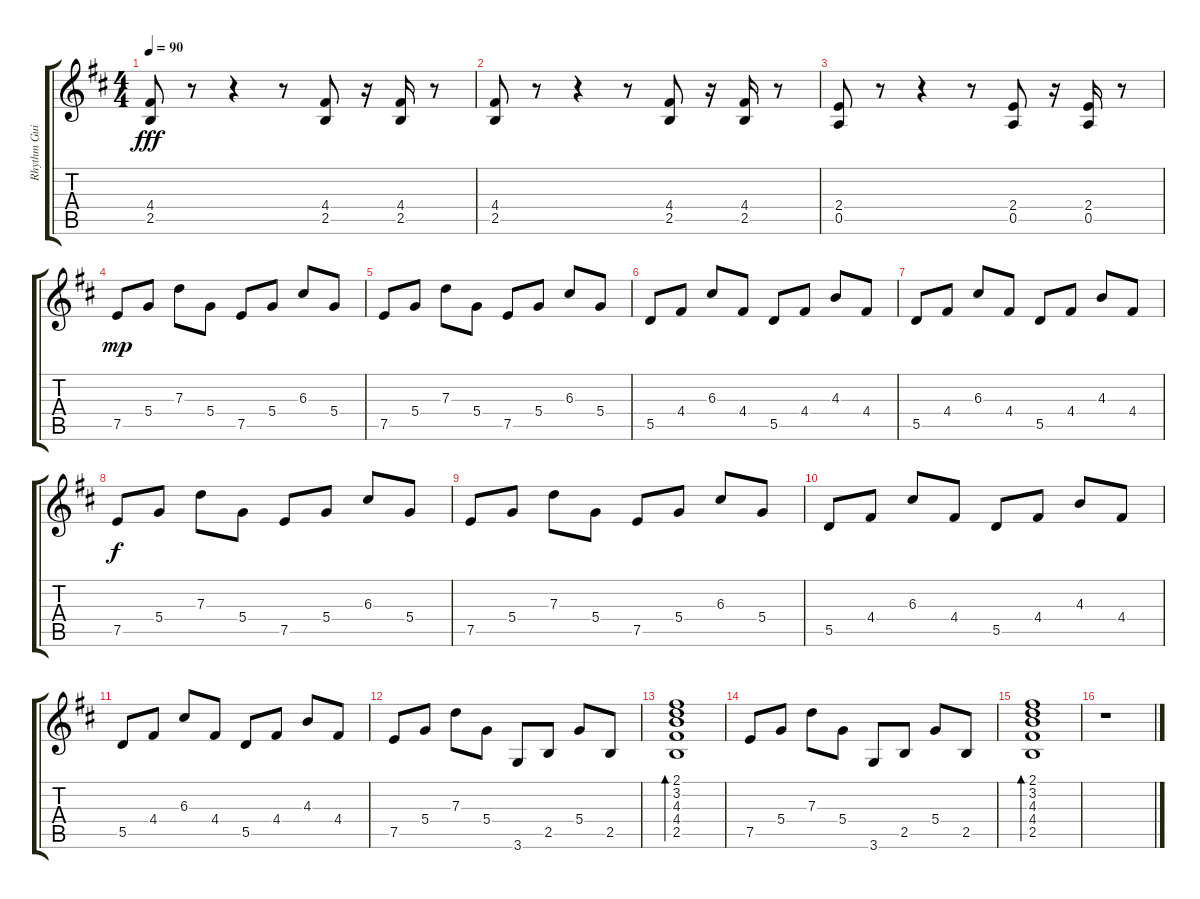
\track ("Rhythm Guitar 1" "Rhythm Gui") {instrument overdrivenguitar}
\staff {score tabs}
\tuning (E4 B3 G3 D3 A2 E2) {hide}
\ts (4 4)
\tempo 90
\clef g2
\ks d
(4.4 2.5).8{dy fff} r.8 r.4 r.8 (4.4 2.5).8 r.16 (4.4 2.5).16 r.8 |
(4.4 2.5).8 r.8 r.4 r.8 (4.4 2.5).8 r.16 (4.4 2.5).16 r.8 |
(2.4 0.5).8 r.8 r.4 r.8 (2.4 0.5).8 r.16 (2.4 0.5).16 r.8 |
7.5.8{dy mp} 5.4.8 7.3.8 5.4.8 7.5.8 5.4.8 6.3.8 5.4.8 |
7.5.8 5.4.8 7.3.8 5.4.8 7.5.8 5.4.8 6.3.8 5.4.8 |
5.5.8 4.4.8 6.3.8 4.4.8 5.5.8 4.4.8 4.3.8 4.4.8 |
5.5.8 4.4.8 6.3.8 4.4.8 5.5.8 4.4.8 4.3.8 4.4.8 |
7.5.8{dy f} 5.4.8 7.3.8 5.4.8 7.5.8 5.4.8 6.3.8 5.4.8 |
7.5.8 5.4.8 7.3.8 5.4.8 7.5.8 5.4.8 6.3.8 5.4.8 |
5.5.8 4.4.8 6.3.8 4.4.8 5.5.8 4.4.8 4.3.8 4.4.8 |
5.5.8 4.4.8 6.3.8 4.4.8 5.5.8 4.4.8 4.3.8 4.4.8 |
7.5.8 5.4.8 7.3.8 5.4.8 3.6.8 2.5.8 5.4.8 2.5.8 |
(2.1 3.2 4.3 4.4 2.5).1{bd 30} |
7.5.8 5.4.8 7.3.8 5.4.8 3.6.8 2.5.8 5.4.8 2.5.8 |
(2.1 3.2 4.3 4.4 2.5).1{bd 30} |
r.1
